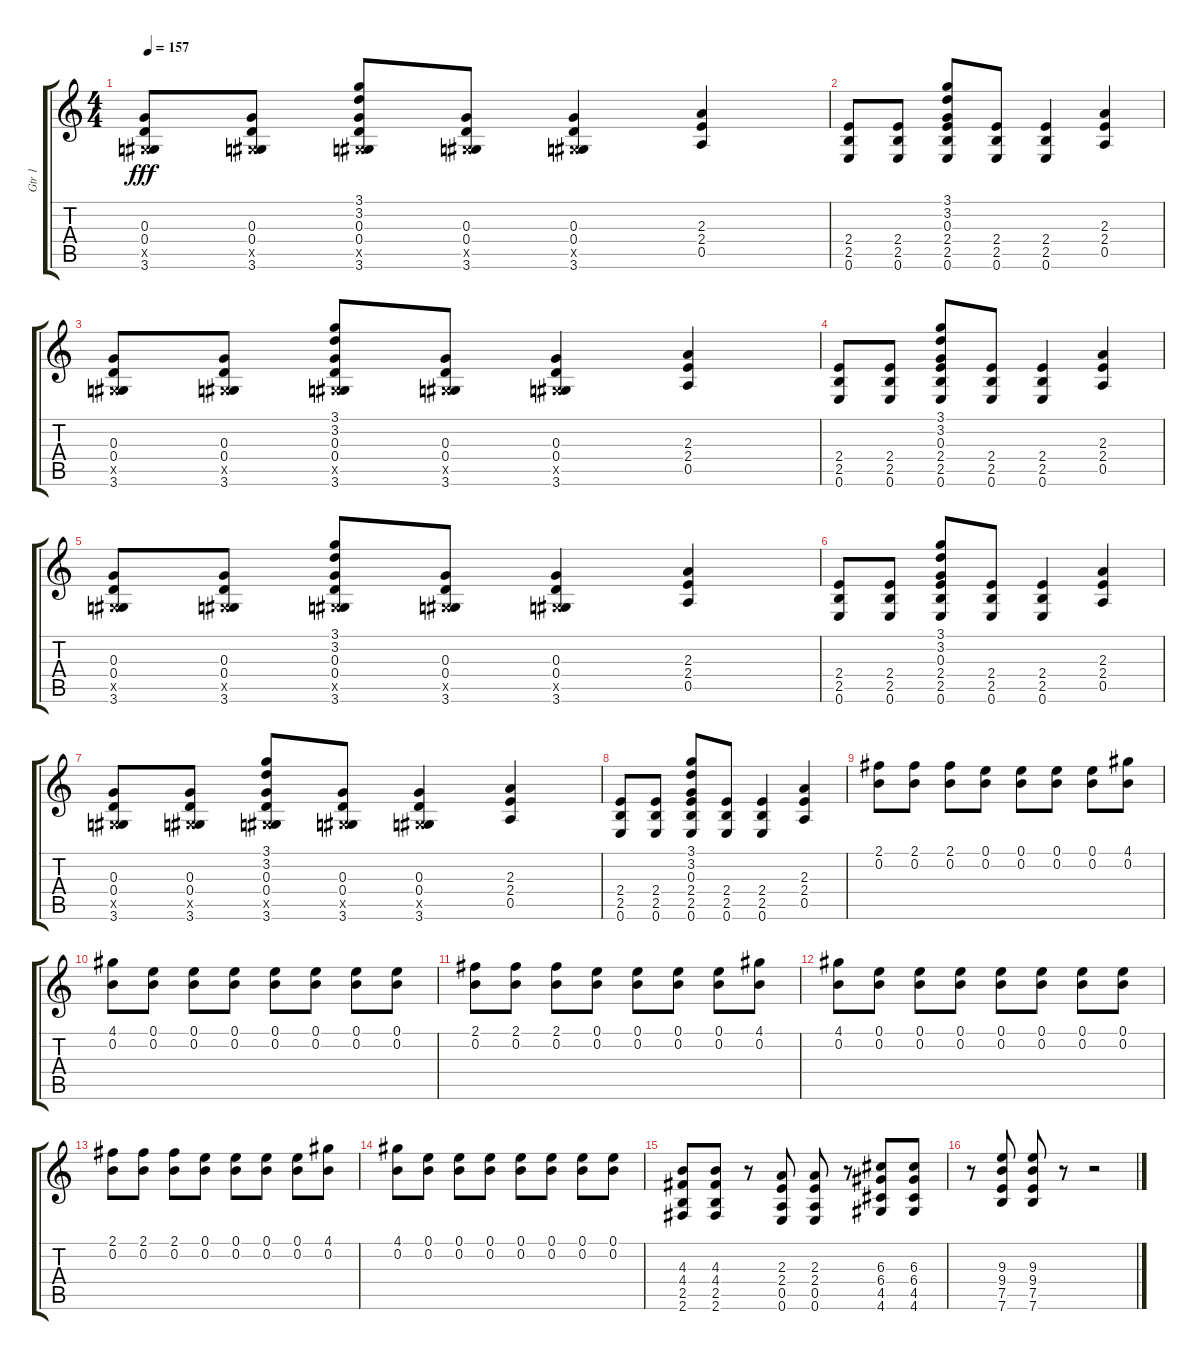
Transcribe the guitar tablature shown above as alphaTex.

\track ("Gtr 1" "Gtr 1") {instrument electricguitarclean}
\staff {score tabs}
\tuning (E4 B3 G3 D3 A2 E2) {hide}
\ts (4 4)
\tempo 157
\clef g2
\ks c
(0.3 0.4 -1.5{x} 3.6).8{dy fff} (0.3 0.4 -1.5{x} 3.6).8 (3.1 3.2 0.3 0.4 -1.5{x} 3.6).8 (0.3 0.4 -1.5{x} 3.6).8 (0.3 0.4 -1.5{x} 3.6).4 (2.3 2.4 0.5).4 |
(2.4 2.5 0.6).8 (2.4 2.5 0.6).8 (3.1 3.2 0.3 2.4 2.5 0.6).8 (2.4 2.5 0.6).8 (2.4 2.5 0.6).4 (2.3 2.4 0.5).4 |
(0.3 0.4 -1.5{x} 3.6).8 (0.3 0.4 -1.5{x} 3.6).8 (3.1 3.2 0.3 0.4 -1.5{x} 3.6).8 (0.3 0.4 -1.5{x} 3.6).8 (0.3 0.4 -1.5{x} 3.6).4 (2.3 2.4 0.5).4 |
(2.4 2.5 0.6).8 (2.4 2.5 0.6).8 (3.1 3.2 0.3 2.4 2.5 0.6).8 (2.4 2.5 0.6).8 (2.4 2.5 0.6).4 (2.3 2.4 0.5).4 |
(0.3 0.4 -1.5{x} 3.6).8 (0.3 0.4 -1.5{x} 3.6).8 (3.1 3.2 0.3 0.4 -1.5{x} 3.6).8 (0.3 0.4 -1.5{x} 3.6).8 (0.3 0.4 -1.5{x} 3.6).4 (2.3 2.4 0.5).4 |
(2.4 2.5 0.6).8 (2.4 2.5 0.6).8 (3.1 3.2 0.3 2.4 2.5 0.6).8 (2.4 2.5 0.6).8 (2.4 2.5 0.6).4 (2.3 2.4 0.5).4 |
(0.3 0.4 -1.5{x} 3.6).8 (0.3 0.4 -1.5{x} 3.6).8 (3.1 3.2 0.3 0.4 -1.5{x} 3.6).8 (0.3 0.4 -1.5{x} 3.6).8 (0.3 0.4 -1.5{x} 3.6).4 (2.3 2.4 0.5).4 |
(2.4 2.5 0.6).8 (2.4 2.5 0.6).8 (3.1 3.2 0.3 2.4 2.5 0.6).8 (2.4 2.5 0.6).8 (2.4 2.5 0.6).4 (2.3 2.4 0.5).4 |
(2.1 0.2).8 (2.1 0.2).8 (2.1 0.2).8 (0.1 0.2).8 (0.1 0.2).8 (0.1 0.2).8 (0.1 0.2).8 (4.1 0.2).8 |
(4.1 0.2).8 (0.1 0.2).8 (0.1 0.2).8 (0.1 0.2).8 (0.1 0.2).8 (0.1 0.2).8 (0.1 0.2).8 (0.1 0.2).8 |
(2.1 0.2).8 (2.1 0.2).8 (2.1 0.2).8 (0.1 0.2).8 (0.1 0.2).8 (0.1 0.2).8 (0.1 0.2).8 (4.1 0.2).8 |
(4.1 0.2).8 (0.1 0.2).8 (0.1 0.2).8 (0.1 0.2).8 (0.1 0.2).8 (0.1 0.2).8 (0.1 0.2).8 (0.1 0.2).8 |
(2.1 0.2).8 (2.1 0.2).8 (2.1 0.2).8 (0.1 0.2).8 (0.1 0.2).8 (0.1 0.2).8 (0.1 0.2).8 (4.1 0.2).8 |
(4.1 0.2).8 (0.1 0.2).8 (0.1 0.2).8 (0.1 0.2).8 (0.1 0.2).8 (0.1 0.2).8 (0.1 0.2).8 (0.1 0.2).8 |
(4.3 4.4 2.5 2.6).8 (4.3 4.4 2.5 2.6).8 r.8 (2.3 2.4 0.5 0.6).8 (2.3 2.4 0.5 0.6).8 r.8 (6.3 6.4 4.5 4.6).8 (6.3 6.4 4.5 4.6).8 |
r.8 (9.3 9.4 7.5 7.6).8 (9.3 9.4 7.5 7.6).8 r.8 r.2
